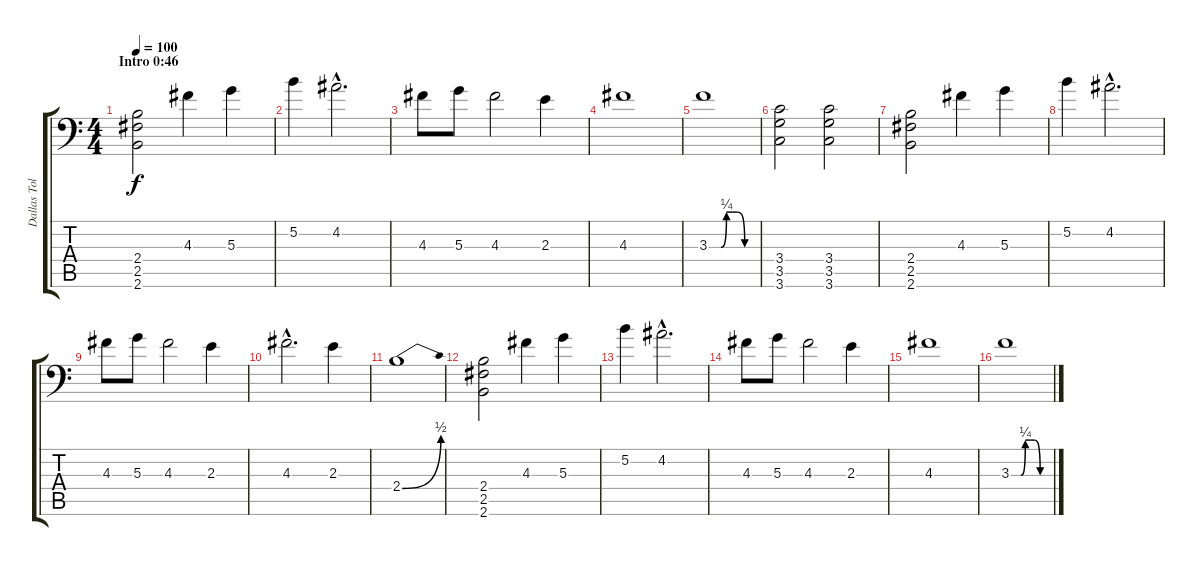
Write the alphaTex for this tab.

\track ("Dallas Toler Wade" "Dallas Tol") {instrument distortionguitar}
\staff {score tabs}
\tuning (B3 Gb3 D3 A2 E2 A1) {hide}
\ts (4 4)
\section ("" "Intro 0:46")
\tempo 100
\clef f4
\ks c
(2.4 2.5 2.6).2{dy f instrument distortionguitar} 4.3.4 5.3.4 |
5.2.4 4.2{hac}.2{d} |
4.3.8 5.3.8 4.3.2 2.3.4 |
4.3.1 |
3.3{be (custom 0 0 15 0 22 1 30 1 36 1 45 0 60 0)}.1 |
(3.4 3.5 3.6).2 (3.4 3.5 3.6).2 |
(2.4 2.5 2.6).2 4.3.4 5.3.4 |
5.2.4 4.2{hac}.2{d} |
4.3.8 5.3.8 4.3.2 2.3.4 |
4.3{hac}.2{d} 2.3.4 |
2.4{be (bend 0 0 60 2)}.1 |
(2.4 2.5 2.6).2 4.3.4 5.3.4 |
5.2.4 4.2{hac}.2{d} |
4.3.8 5.3.8 4.3.2 2.3.4 |
4.3.1 |
3.3{be (custom 0 0 15 0 22 1 30 1 36 1 45 0 60 0)}.1
